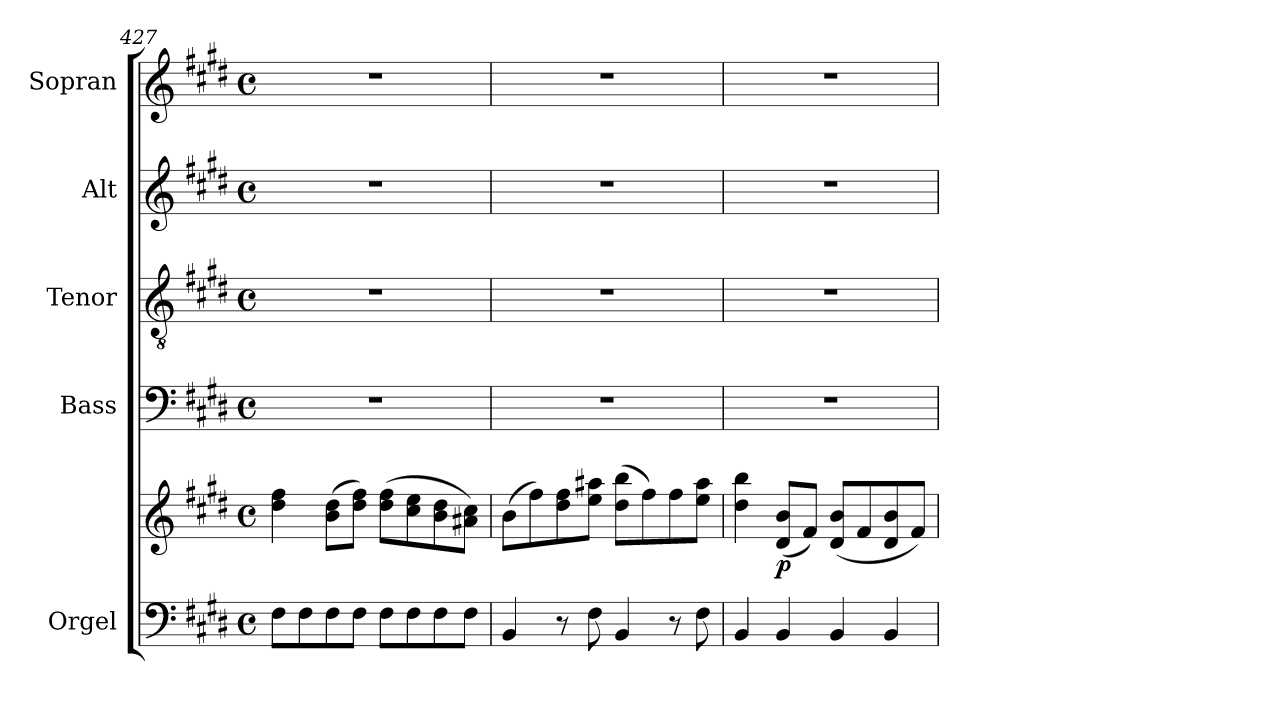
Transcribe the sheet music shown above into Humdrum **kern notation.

**kern	**kern	**dynam	**kern	**kern	**kern	**kern
*part5	*part5	*part5	*part4	*part3	*part2	*part1
*staff6	*staff5	*staff5/6	*staff4	*staff3	*staff2	*staff1
*I"Orgel	*	*	*I"Bass	*I"Tenor	*I"Alt	*I"Sopran
*I'Org.	*	*	*I'B.	*I'T.	*I'A.	*I'S.
*clefF4	*clefG2	*	*clefF4	*clefGv2	*clefG2	*clefG2
*k[f#c#g#d#]	*k[f#c#g#d#]	*	*k[f#c#g#d#]	*k[f#c#g#d#]	*k[f#c#g#d#]	*k[f#c#g#d#]
*E:	*E:	*	*E:	*E:	*E:	*E:
*M4/4	*M4/4	*	*M4/4	*M4/4	*M4/4	*M4/4
*met(c)	*met(c)	*	*met(c)	*met(c)	*met(c)	*met(c)
=427	=427	=427	=427	=427	=427	=427
8F#\L	4dd#\ 4ff#\	.	1r	1r	1r	1r
8F#\	.	.	.	.	.	.
8F#\	(>8b\ 8dd#\L	.	.	.	.	.
8F#\J	8dd#\ 8ff#\J)	.	.	.	.	.
8F#\L	(>8dd#\ 8ff#\L	.	.	.	.	.
8F#\	8cc#\ 8ee\	.	.	.	.	.
8F#\	8b\ 8dd#\	.	.	.	.	.
8F#\J	8a#X\ 8cc#\J)	.	.	.	.	.
=428	=428	=428	=428	=428	=428	=428
4BB/	(>8b\L	.	1r	1r	1r	1r
.	8ff#\)	.	.	.	.	.
8r	8dd#\ 8ff#\	.	.	.	.	.
8F#\	8ee\ 8aa#X\J	.	.	.	.	.
4BB/	(>8dd#\ 8bb\L	.	.	.	.	.
.	8ff#\)	.	.	.	.	.
8r	8ff#\	.	.	.	.	.
8F#\	8ee\ 8aa#\J	.	.	.	.	.
!!LO:PB:g=z
=429	=429	=429	=429	=429	=429	=429
4BB/	4dd#\ 4bb\	.	1r	1r	1r	1r
!	!	!LO:DY:b	!	!	!	!
4BB/	(<8d#/ 8b/L	p	.	.	.	.
.	8f#/J)	.	.	.	.	.
4BB/	(<8d#/ 8b/L	.	.	.	.	.
.	8f#/	.	.	.	.	.
4BB/	8d#/ 8b/	.	.	.	.	.
.	8f#/J)	.	.	.	.	.
=	=	=	=	=	=	=
*-	*-	*-	*-	*-	*-	*-
